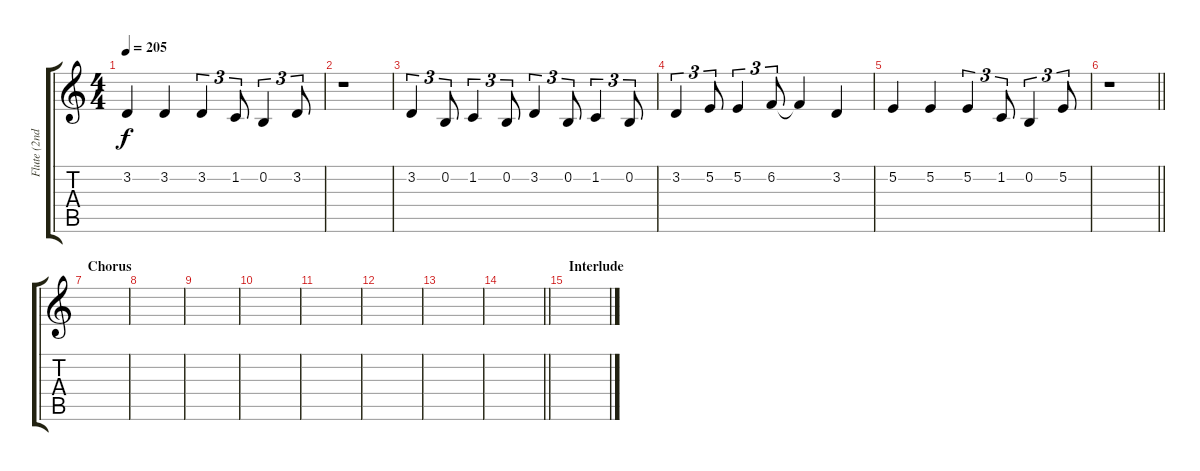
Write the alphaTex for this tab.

\track ("Flute (2nd)" "Flute (2nd") {instrument flute}
\staff {score tabs}
\tuning (E4 B3 G3 D3 A2 E2) {hide}
\ts (4 4)
\tempo 205
\clef g2
\ks c
3.2.4{dy f} 3.2.4 3.2.4{tu (3 2)} 1.2.8{tu (3 2)} 0.2.4{tu (3 2)} 3.2.8{tu (3 2)} |
r.1 |
3.2.4{tu (3 2)} 0.2.8{tu (3 2)} 1.2.4{tu (3 2)} 0.2.8{tu (3 2)} 3.2.4{tu (3 2)} 0.2.8{tu (3 2)} 1.2.4{tu (3 2)} 0.2.8{tu (3 2)} |
3.2.4{tu (3 2)} 5.2.8{tu (3 2)} 5.2.4{tu (3 2)} 6.2.8{tu (3 2)} 6.2{t}.4 3.2.4 |
5.2.4 5.2.4 5.2.4{tu (3 2)} 1.2.8{tu (3 2)} 0.2.4{tu (3 2)} 5.2.8{tu (3 2)} |
\barLineRight lightlight
r.1 |
\section ("" "Chorus")
|
|
|
|
|
|
|
\barLineRight lightlight
|
\section ("" "Interlude")
